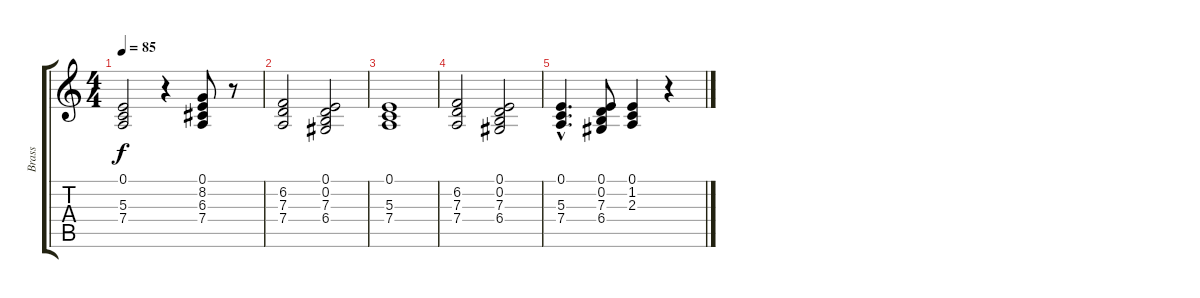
\track ("Brass" "Brass") {instrument synthbrass2}
\staff {score tabs}
\tuning (E4 B3 G3 D3 A2 E2) {hide}
\ts (4 4)
\tempo 85
\clef g2
\ks c
(0.1 5.3 7.4).2{dy f} r.4 (0.1 8.2 6.3 7.4).8 r.8 |
(6.2 7.3 7.4).2 (0.1 0.2 7.3 6.4).2 |
(0.1 5.3 7.4).1 |
(6.2 7.3 7.4).2 (0.1 0.2 7.3 6.4).2 |
(0.1{hac} 5.3{hac} 7.4{hac}).4{d} (0.1 0.2 7.3 6.4).8 (0.1 1.2 2.3).4 r.4
